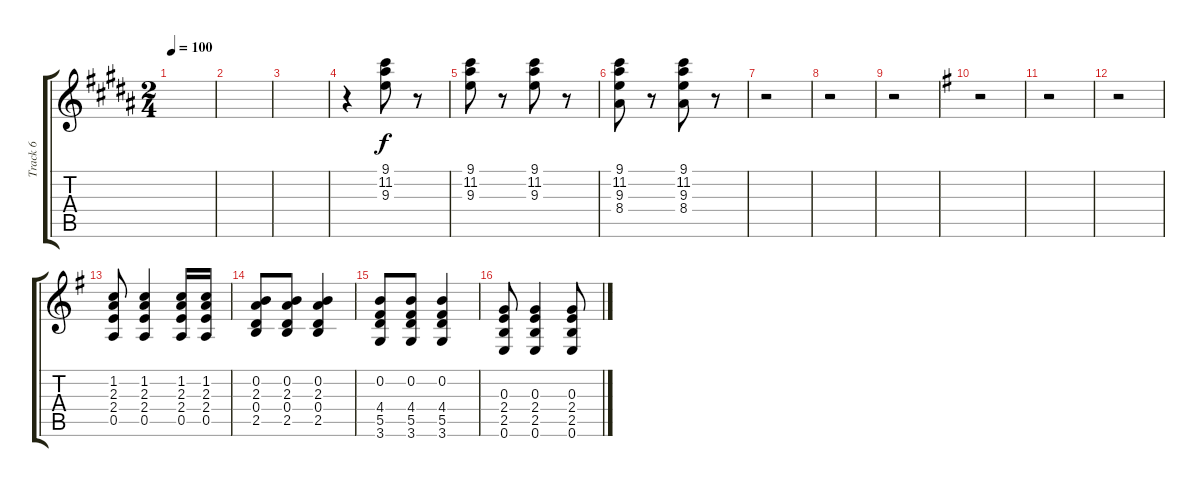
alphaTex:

\track ("Track 6" "Track 6") {instrument acousticguitarnylon}
\staff {score tabs}
\tuning (E4 B3 G3 D3 A2 E2) {hide}
\ts (2 4)
\tempo 100
\clef g2
\ks b
|
|
|
r.4 (9.1 11.2 9.3).8 r.8 |
(9.1 11.2 9.3).8 r.8 (9.1 11.2 9.3).8 r.8 |
(9.1 11.2 9.3 8.4).8 r.8 (9.1 11.2 9.3 8.4).8 r.8 |
r.2 |
r.2 |
r.2 |
\ks g
r.2 |
r.2 |
r.2 |
(1.2 2.3 2.4 0.5).8 (1.2 2.3 2.4 0.5).4 (1.2 2.3 2.4 0.5).16 (1.2 2.3 2.4 0.5).16 |
(0.2 2.3 0.4 2.5).8 (0.2 2.3 0.4 2.5).8 (0.2 2.3 0.4 2.5).4 |
(0.2 4.4 5.5 3.6).8 (0.2 4.4 5.5 3.6).8 (0.2 4.4 5.5 3.6).4 |
(0.3 2.4 2.5 0.6).8 (0.3 2.4 2.5 0.6).4 (0.3 2.4 2.5 0.6).8
